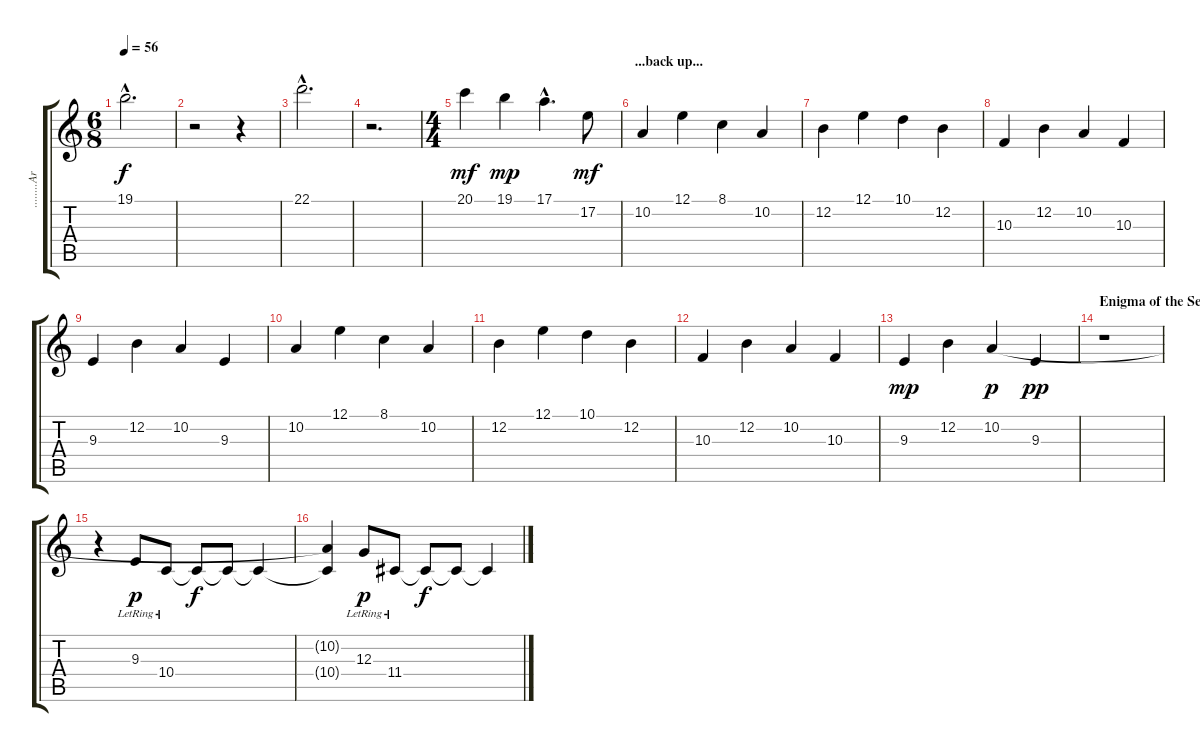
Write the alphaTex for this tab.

\track ("........Are........" "........Ar") {instrument fx5brightness}
\staff {score tabs}
\tuning (E4 B3 G3 D3 A2 E2) {hide}
\ts (6 8)
\tempo 56
\clef g2
\ks c
19.1{hac}.2{d dy f} |
r.2 r.4 |
22.1{hac}.2{d} |
r.2{d} |
\ts (4 4)
20.1.4{dy mf} 19.1.4{dy mp} 17.1{hac}.4{d} 17.2.8{dy mf} |
\section ("" "...back up...")
10.2.4 12.1.4 8.1.4 10.2.4 |
12.2.4 12.1.4 10.1.4 12.2.4 |
10.3.4 12.2.4 10.2.4 10.3.4 |
9.3.4 12.2.4 10.2.4 9.3.4 |
10.2.4 12.1.4 8.1.4 10.2.4 |
12.2.4 12.1.4 10.1.4 12.2.4 |
10.3.4 12.2.4 10.2.4 10.3.4 |
9.3.4{dy mp} 12.2.4 10.2.4{dy p} 9.3.4{dy pp} |
\section ("" "Enigma of the Sea")
r.1 |
r.4 9.3{lr}.8{dy p instrument guitarharmonics} 10.4{lr}.8 10.4{t}.8{dy f} 10.4{t}.8 10.4{t}.4 |
(10.2{t} 10.4{t}).4 12.3{lr}.8{dy p instrument guitarharmonics} 11.4{lr}.8 11.4{t}.8{dy f} 11.4{t}.8 11.4{t}.4
